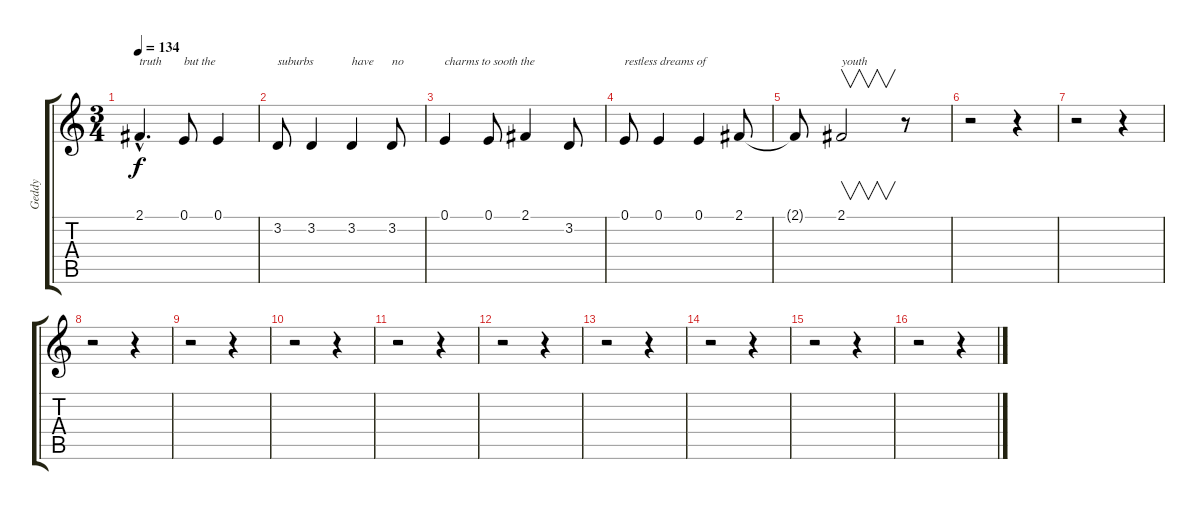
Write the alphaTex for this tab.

\track ("Geddy" "Geddy") {instrument lead6voice}
\staff {score tabs}
\tuning (E4 B3 G3 D3 A2 E2) {hide}
\ts (3 4)
\tempo 134
\clef g2
\ks c
2.1{hac}.4{d txt "truth" dy f} 0.1.8{txt "but the"} 0.1.4 |
3.2.8{txt "suburbs"} 3.2.4 3.2.4{txt "have"} 3.2.8{txt "no"} |
0.1.4{txt "charms to sooth the"} 0.1.8 2.1.4 3.2.8 |
0.1.8{txt "restless dreams of"} 0.1.4 0.1.4 2.1.8 |
2.1{t}.8 2.1.2{v txt "youth"} r.8 |
r.2 r.4 |
r.2 r.4 |
r.2 r.4 |
r.2 r.4 |
r.2 r.4 |
r.2 r.4 |
r.2 r.4 |
r.2 r.4 |
r.2 r.4 |
r.2 r.4 |
r.2 r.4
